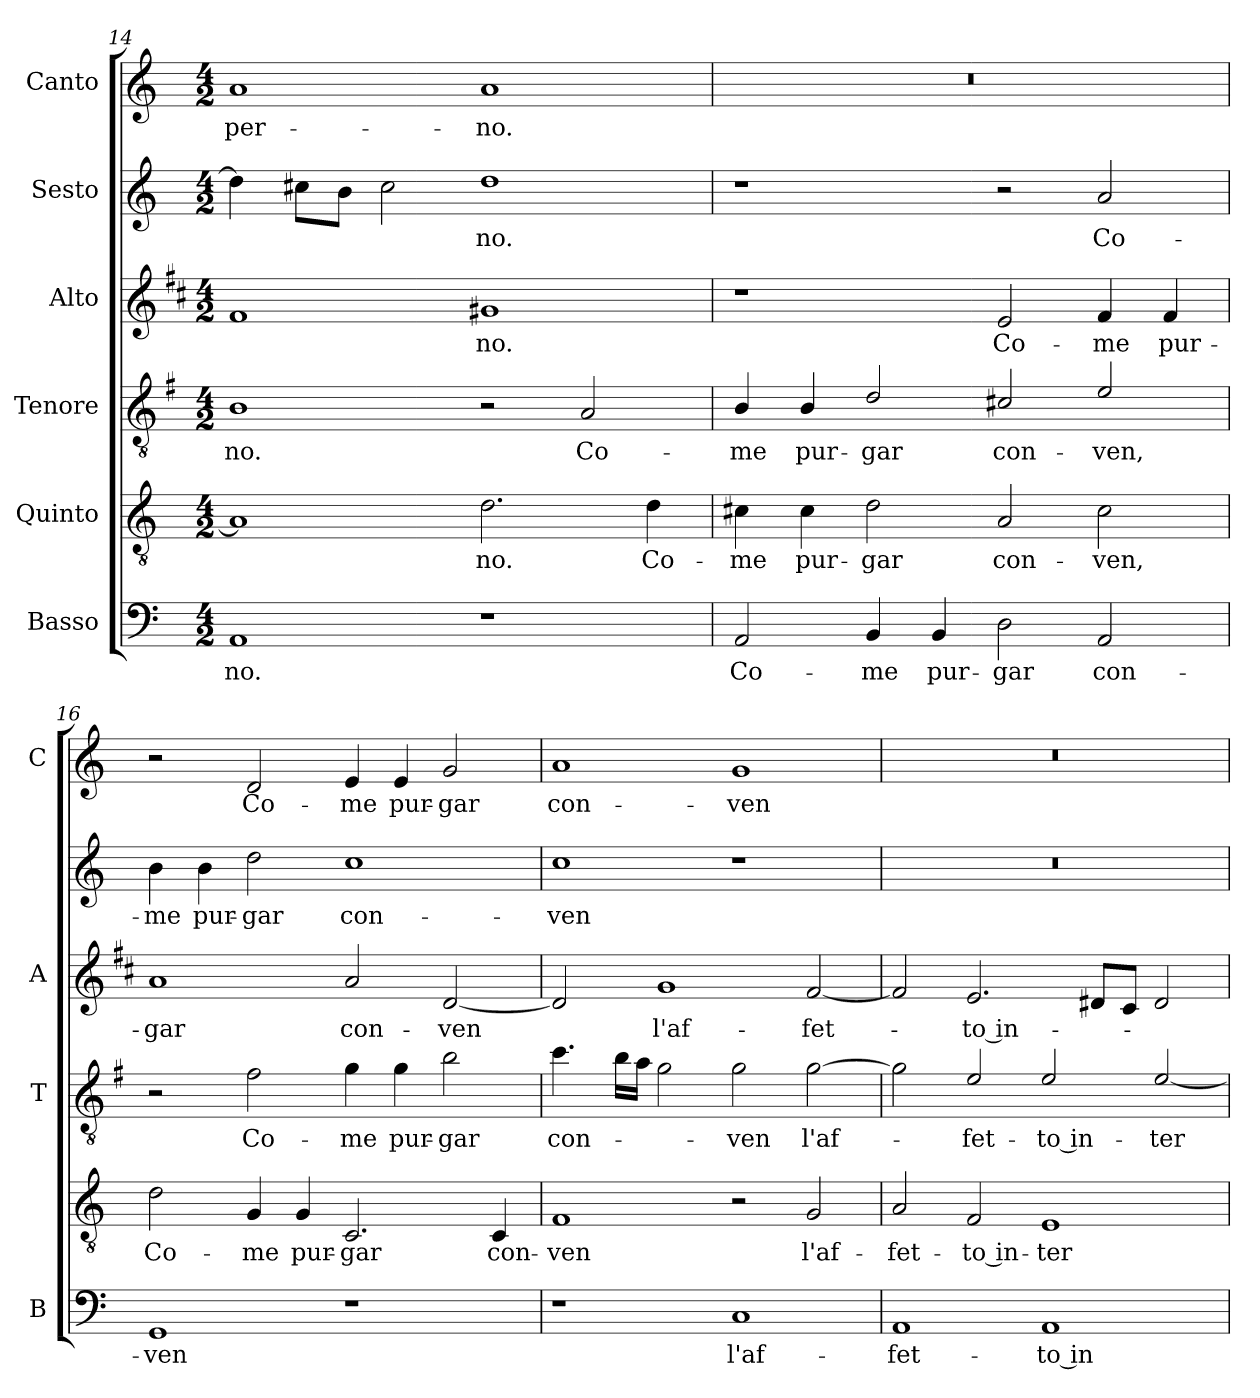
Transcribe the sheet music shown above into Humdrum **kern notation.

**kern	**text	**kern	**text	**kern	**text	**kern	**text	**kern	**text	**kern	**text
*part6	*part6	*part5	*part5	*part4	*part4	*part3	*part3	*part2	*part2	*part1	*part1
*staff6	*staff6	*staff5	*staff5	*staff4	*staff4	*staff3	*staff3	*staff2	*staff2	*staff1	*staff1
*I"Basso	*	*I"Quinto	*	*I"Tenore	*	*I"Alto	*	*I"Sesto	*	*I"Canto	*
*I'B	*	*	*	*I'T	*	*I'A	*	*	*	*I'C	*
!!LO:LB:g=z
*clefF4	*	*clefGv2	*	*clefGv2	*	*clefG2	*	*clefG2	*	*clefG2	*
*	*	*	*	*ITrd4c7	*	*ITrd1c2	*	*	*	*	*
*k[]	*	*k[]	*	*k[]	*	*k[]	*	*k[]	*	*k[]	*
*C:	*	*C:	*	*C:	*	*C:	*	*C:	*	*C:	*
*M4/2	*	*M4/2	*	*M4/2	*	*M4/2	*	*M4/2	*	*M4/2	*
=14	=14	=14	=14	=14	=14	=14	=14	=14	=14	=14	=14
!	!LO:LY:b	!	!	!	!LO:LY:b	!	!	!	!	!	!LO:LY:b
1AA	-no.	1A]	.	1E	-no.	1e	.	4dd\]	.	1a	-per-
.	.	.	.	.	.	.	.	8cc#X\L	.	.	.
.	.	.	.	.	.	.	.	8b\J	.	.	.
.	.	.	.	.	.	.	.	2cc#\	.	.	.
!	!	!	!LO:LY:b	!	!	!	!LO:LY:b	!	!LO:LY:b	!	!LO:LY:b
1r	.	2.d\	-no.	2r	.	1f#X	-no.	1dd	-no.	1a	-no.
!	!	!	!	!	!LO:LY:b	!	!	!	!	!	!
.	.	.	.	2D/	Co-	.	.	.	.	.	.
!	!	!	!LO:LY:b	!	!	!	!	!	!	!	!
.	.	4d\	Co-	.	.	.	.	.	.	.	.
=15	=15	=15	=15	=15	=15	=15	=15	=15	=15	=15	=15
!	!LO:LY:b	!	!LO:LY:b	!	!LO:LY:b	!	!	!	!	!	!
2AA/	Co-	4c#X\	-me	4E/	-me	1r	.	1r	.	0r	.
!	!	!	!LO:LY:b	!	!LO:LY:b	!	!	!	!	!	!
.	.	4c#\	pur-	4E/	pur-	.	.	.	.	.	.
!	!LO:LY:b	!	!LO:LY:b	!	!LO:LY:b	!	!	!	!	!	!
4BB/	-me	2d\	-gar	2G/	-gar	.	.	.	.	.	.
!	!LO:LY:b	!	!	!	!	!	!	!	!	!	!
4BB/	pur-	.	.	.	.	.	.	.	.	.	.
!	!LO:LY:b	!	!LO:LY:b	!	!LO:LY:b	!	!LO:LY:b	!	!	!	!
2D\	-gar	2A/	con-	2F#X/	con-	2d/	Co-	2r	.	.	.
!	!LO:LY:b	!	!LO:LY:b	!	!LO:LY:b	!	!LO:LY:b	!	!LO:LY:b	!	!
2AA/	con-	2c#\	-ven,	2A/	-ven,	4e/	-me	2a/	Co-	.	.
!	!	!	!	!	!	!	!LO:LY:b	!	!	!	!
.	.	.	.	.	.	4e/	pur-	.	.	.	.
=16	=16	=16	=16	=16	=16	=16	=16	=16	=16	=16	=16
!	!LO:LY:b	!	!LO:LY:b	!	!	!	!LO:LY:b	!	!LO:LY:b	!	!
1GG	-ven	2d\	Co-	2r	.	1g	-gar	4b\	-me	2r	.
!	!	!	!	!	!	!	!	!	!LO:LY:b	!	!
.	.	.	.	.	.	.	.	4b\	pur-	.	.
!	!	!	!LO:LY:b	!	!LO:LY:b	!	!	!	!LO:LY:b	!	!LO:LY:b
.	.	4G/	-me	2B\	Co-	.	.	2dd\	-gar	2d/	Co-
!	!	!	!LO:LY:b	!	!	!	!	!	!	!	!
.	.	4G/	pur-	.	.	.	.	.	.	.	.
!	!	!	!LO:LY:b	!	!LO:LY:b	!	!LO:LY:b	!	!LO:LY:b	!	!LO:LY:b
1r	.	2.C/	-gar	4c\	-me	2g/	con-	1cc	con-	4e/	-me
!	!	!	!	!	!LO:LY:b	!	!	!	!	!	!LO:LY:b
.	.	.	.	4c\	pur-	.	.	.	.	4e/	pur-
!	!	!	!	!	!LO:LY:b	!	!LO:LY:b	!	!	!	!LO:LY:b
.	.	.	.	2e\	-gar	[2c/	-ven	.	.	2g/	-gar
!	!	!	!LO:LY:b	!	!	!	!	!	!	!	!
.	.	4C/	con-	.	.	.	.	.	.	.	.
=17	=17	=17	=17	=17	=17	=17	=17	=17	=17	=17	=17
!	!	!	!LO:LY:b	!	!LO:LY:b	!	!	!	!LO:LY:b	!	!LO:LY:b
1r	.	1F	-ven	4.f\	con-	2c/]	.	1cc	-ven	1a	con-
.	.	.	.	16e\LL	.	.	.	.	.	.	.
.	.	.	.	16d\JJ	.	.	.	.	.	.	.
!	!	!	!	!	!	!	!LO:LY:b	!	!	!	!
.	.	.	.	2c\	.	1f	l'af-	.	.	.	.
!	!LO:LY:b	!	!	!	!LO:LY:b	!	!	!	!	!	!LO:LY:b
1C	l'af-	2r	.	2c\	-ven	.	.	1r	.	1g	-ven
!	!	!	!LO:LY:b	!	!LO:LY:b	!	!LO:LY:b	!	!	!	!
.	.	2G/	l'af-	[2c\	l'af-	[2e/	-fet-	.	.	.	.
=18	=18	=18	=18	=18	=18	=18	=18	=18	=18	=18	=18
!	!LO:LY:b	!	!LO:LY:b	!	!	!	!	!	!	!	!
1AA	-fet-	2A/	-fet-	2c\]	.	2e/]	.	0r	.	0r	.
!	!	!	!LO:LY:b	!	!LO:LY:b	!	!LO:LY:b	!	!	!	!
.	.	2F/	-to in-	2A/	-fet-	2.d/	-to in-	.	.	.	.
!	!LO:LY:b	!	!LO:LY:b	!	!LO:LY:b	!	!	!	!	!	!
1AA	-to in-	1E	-ter-	2A/	-to in-	.	.	.	.	.	.
.	.	.	.	.	.	8c#X/L	.	.	.	.	.
.	.	.	.	.	.	8B/J	.	.	.	.	.
!	!	!	!	!	!LO:LY:b	!	!	!	!	!	!
.	.	.	.	[2A/	-ter-	2c#/	.	.	.	.	.
=	=	=	=	=	=	=	=	=	=	=	=
*-	*-	*-	*-	*-	*-	*-	*-	*-	*-	*-	*-
